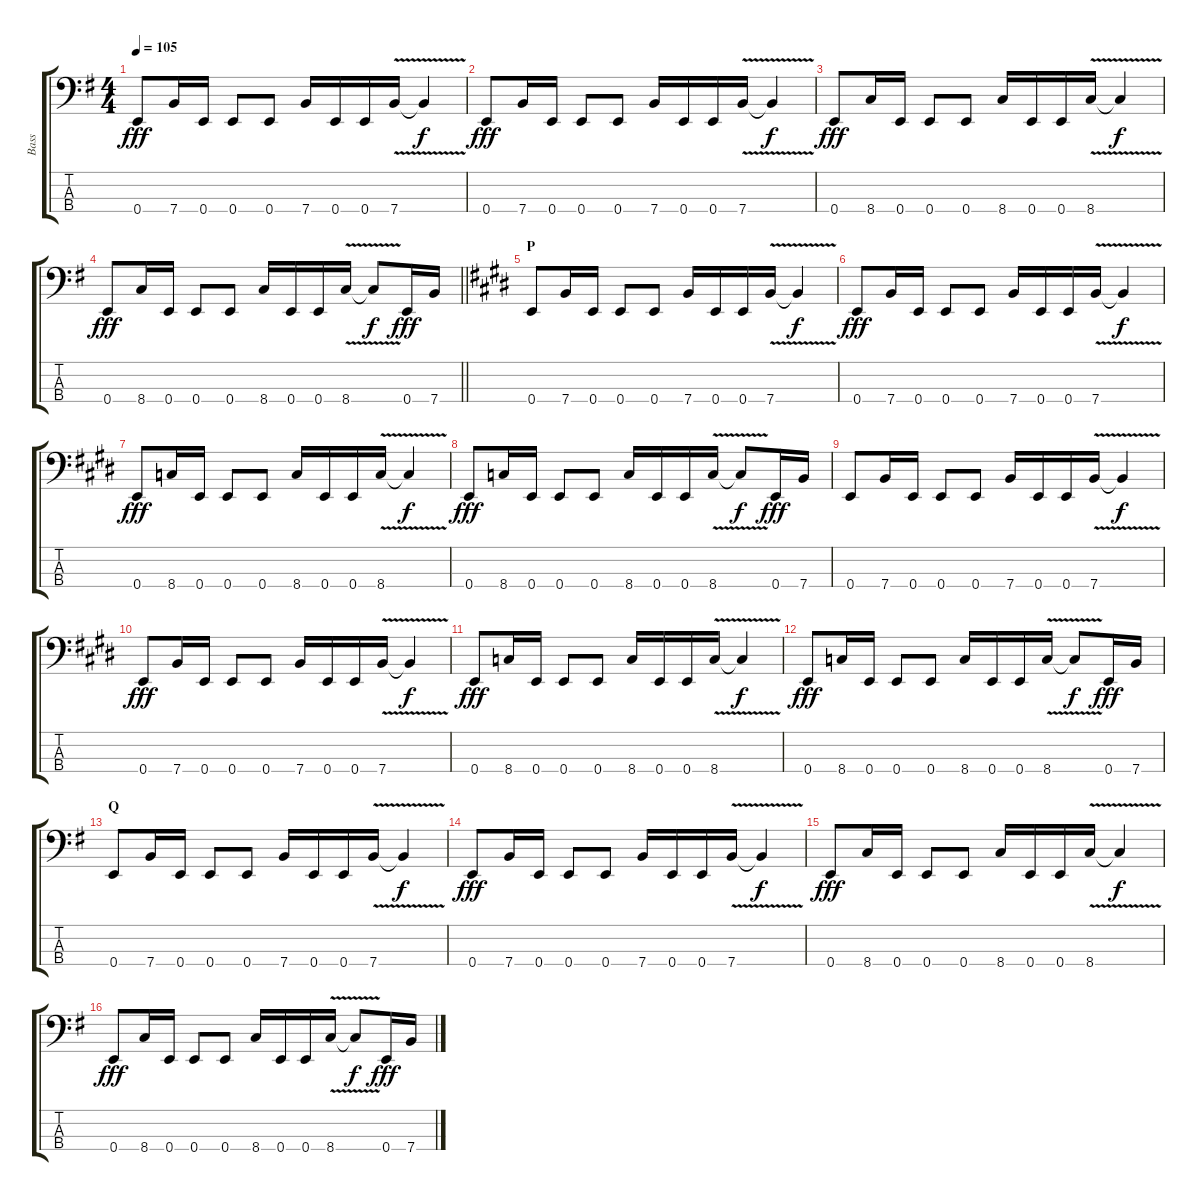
\track ("Bass" "Bass") {instrument electricbassfinger}
\staff {score tabs}
\tuning (G2 D2 A1 E1) {hide}
\ts (4 4)
\tempo 105
\clef f4
\ks g
0.4.8{dy fff} 7.4.16 0.4.16 0.4.8 0.4.8 7.4.16 0.4.16 0.4.16 7.4{v}.16 7.4{t}.4{dy f} |
0.4.8{dy fff} 7.4.16 0.4.16 0.4.8 0.4.8 7.4.16 0.4.16 0.4.16 7.4{v}.16 7.4{t}.4{dy f} |
0.4.8{dy fff} 8.4.16 0.4.16 0.4.8 0.4.8 8.4.16 0.4.16 0.4.16 8.4{v}.16 8.4{t}.4{dy f} |
\barLineRight lightlight
0.4.8{dy fff} 8.4.16 0.4.16 0.4.8 0.4.8 8.4.16 0.4.16 0.4.16 8.4{v}.16 8.4{t}.8{dy f} 0.4.16{dy fff} 7.4.16 |
\section ("" "P")
\ks e
0.4.8 7.4.16 0.4.16 0.4.8 0.4.8 7.4.16 0.4.16 0.4.16 7.4{v}.16 7.4{t}.4{dy f} |
0.4.8{dy fff} 7.4.16 0.4.16 0.4.8 0.4.8 7.4.16 0.4.16 0.4.16 7.4{v}.16 7.4{t}.4{dy f} |
0.4.8{dy fff} 8.4.16 0.4.16 0.4.8 0.4.8 8.4.16 0.4.16 0.4.16 8.4{v}.16 8.4{t}.4{dy f} |
0.4.8{dy fff} 8.4.16 0.4.16 0.4.8 0.4.8 8.4.16 0.4.16 0.4.16 8.4{v}.16 8.4{t}.8{dy f} 0.4.16{dy fff} 7.4.16 |
0.4.8 7.4.16 0.4.16 0.4.8 0.4.8 7.4.16 0.4.16 0.4.16 7.4{v}.16 7.4{t}.4{dy f} |
0.4.8{dy fff} 7.4.16 0.4.16 0.4.8 0.4.8 7.4.16 0.4.16 0.4.16 7.4{v}.16 7.4{t}.4{dy f} |
0.4.8{dy fff} 8.4.16 0.4.16 0.4.8 0.4.8 8.4.16 0.4.16 0.4.16 8.4{v}.16 8.4{t}.4{dy f} |
0.4.8{dy fff} 8.4.16 0.4.16 0.4.8 0.4.8 8.4.16 0.4.16 0.4.16 8.4{v}.16 8.4{t}.8{dy f} 0.4.16{dy fff} 7.4.16 |
\section ("" "Q")
\ks g
0.4.8 7.4.16 0.4.16 0.4.8 0.4.8 7.4.16 0.4.16 0.4.16 7.4{v}.16 7.4{t}.4{dy f} |
0.4.8{dy fff} 7.4.16 0.4.16 0.4.8 0.4.8 7.4.16 0.4.16 0.4.16 7.4{v}.16 7.4{t}.4{dy f} |
0.4.8{dy fff} 8.4.16 0.4.16 0.4.8 0.4.8 8.4.16 0.4.16 0.4.16 8.4{v}.16 8.4{t}.4{dy f} |
0.4.8{dy fff} 8.4.16 0.4.16 0.4.8 0.4.8 8.4.16 0.4.16 0.4.16 8.4{v}.16 8.4{t}.8{dy f} 0.4.16{dy fff} 7.4.16
